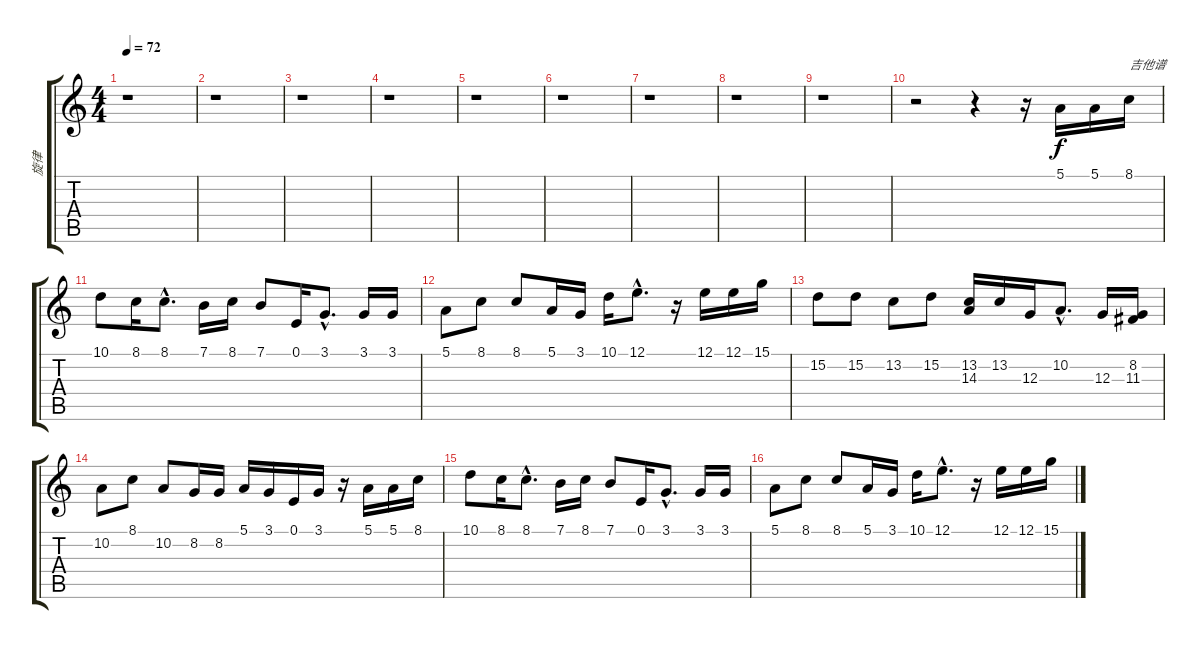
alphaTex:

\track ("旋律" "旋律") {instrument whistle}
\staff {score tabs}
\tuning (E4 B3 G3 D3 A2 E2) {hide}
\ts (4 4)
\tempo 72
\clef g2
\ks c
r.1{dy f instrument whistle} |
r.1 |
r.1 |
r.1 |
r.1 |
r.1 |
r.1 |
r.1 |
r.1 |
r.2 r.4 r.16 5.1.16 5.1.16 8.1.16{txt "吉他谱"} |
10.1.8 8.1.16 8.1{hac}.8{d} 7.1.16 8.1.16 7.1.8 0.1.16 3.1{hac}.8{d} 3.1.16 3.1.16 |
5.1.8 8.1.8 8.1.8 5.1.16 3.1.16 10.1.16 12.1{hac}.8{d} r.16 12.1.16 12.1.16 15.1.16 |
15.2.8 15.2.8 13.2.8 15.2.8 (13.2 14.3).16 13.2.16 12.3.16 10.2{hac}.8{d} 12.3.16 (8.2 11.3).16 |
10.2.8 8.1.8 10.2.8 8.2.16 8.2.16 5.1.16 3.1.16 0.1.16 3.1.16 r.16 5.1.16 5.1.16 8.1.16 |
10.1.8 8.1.16 8.1{hac}.8{d} 7.1.16 8.1.16 7.1.8 0.1.16 3.1{hac}.8{d} 3.1.16 3.1.16 |
5.1.8 8.1.8 8.1.8 5.1.16 3.1.16 10.1.16 12.1{hac}.8{d} r.16 12.1.16 12.1.16 15.1.16
